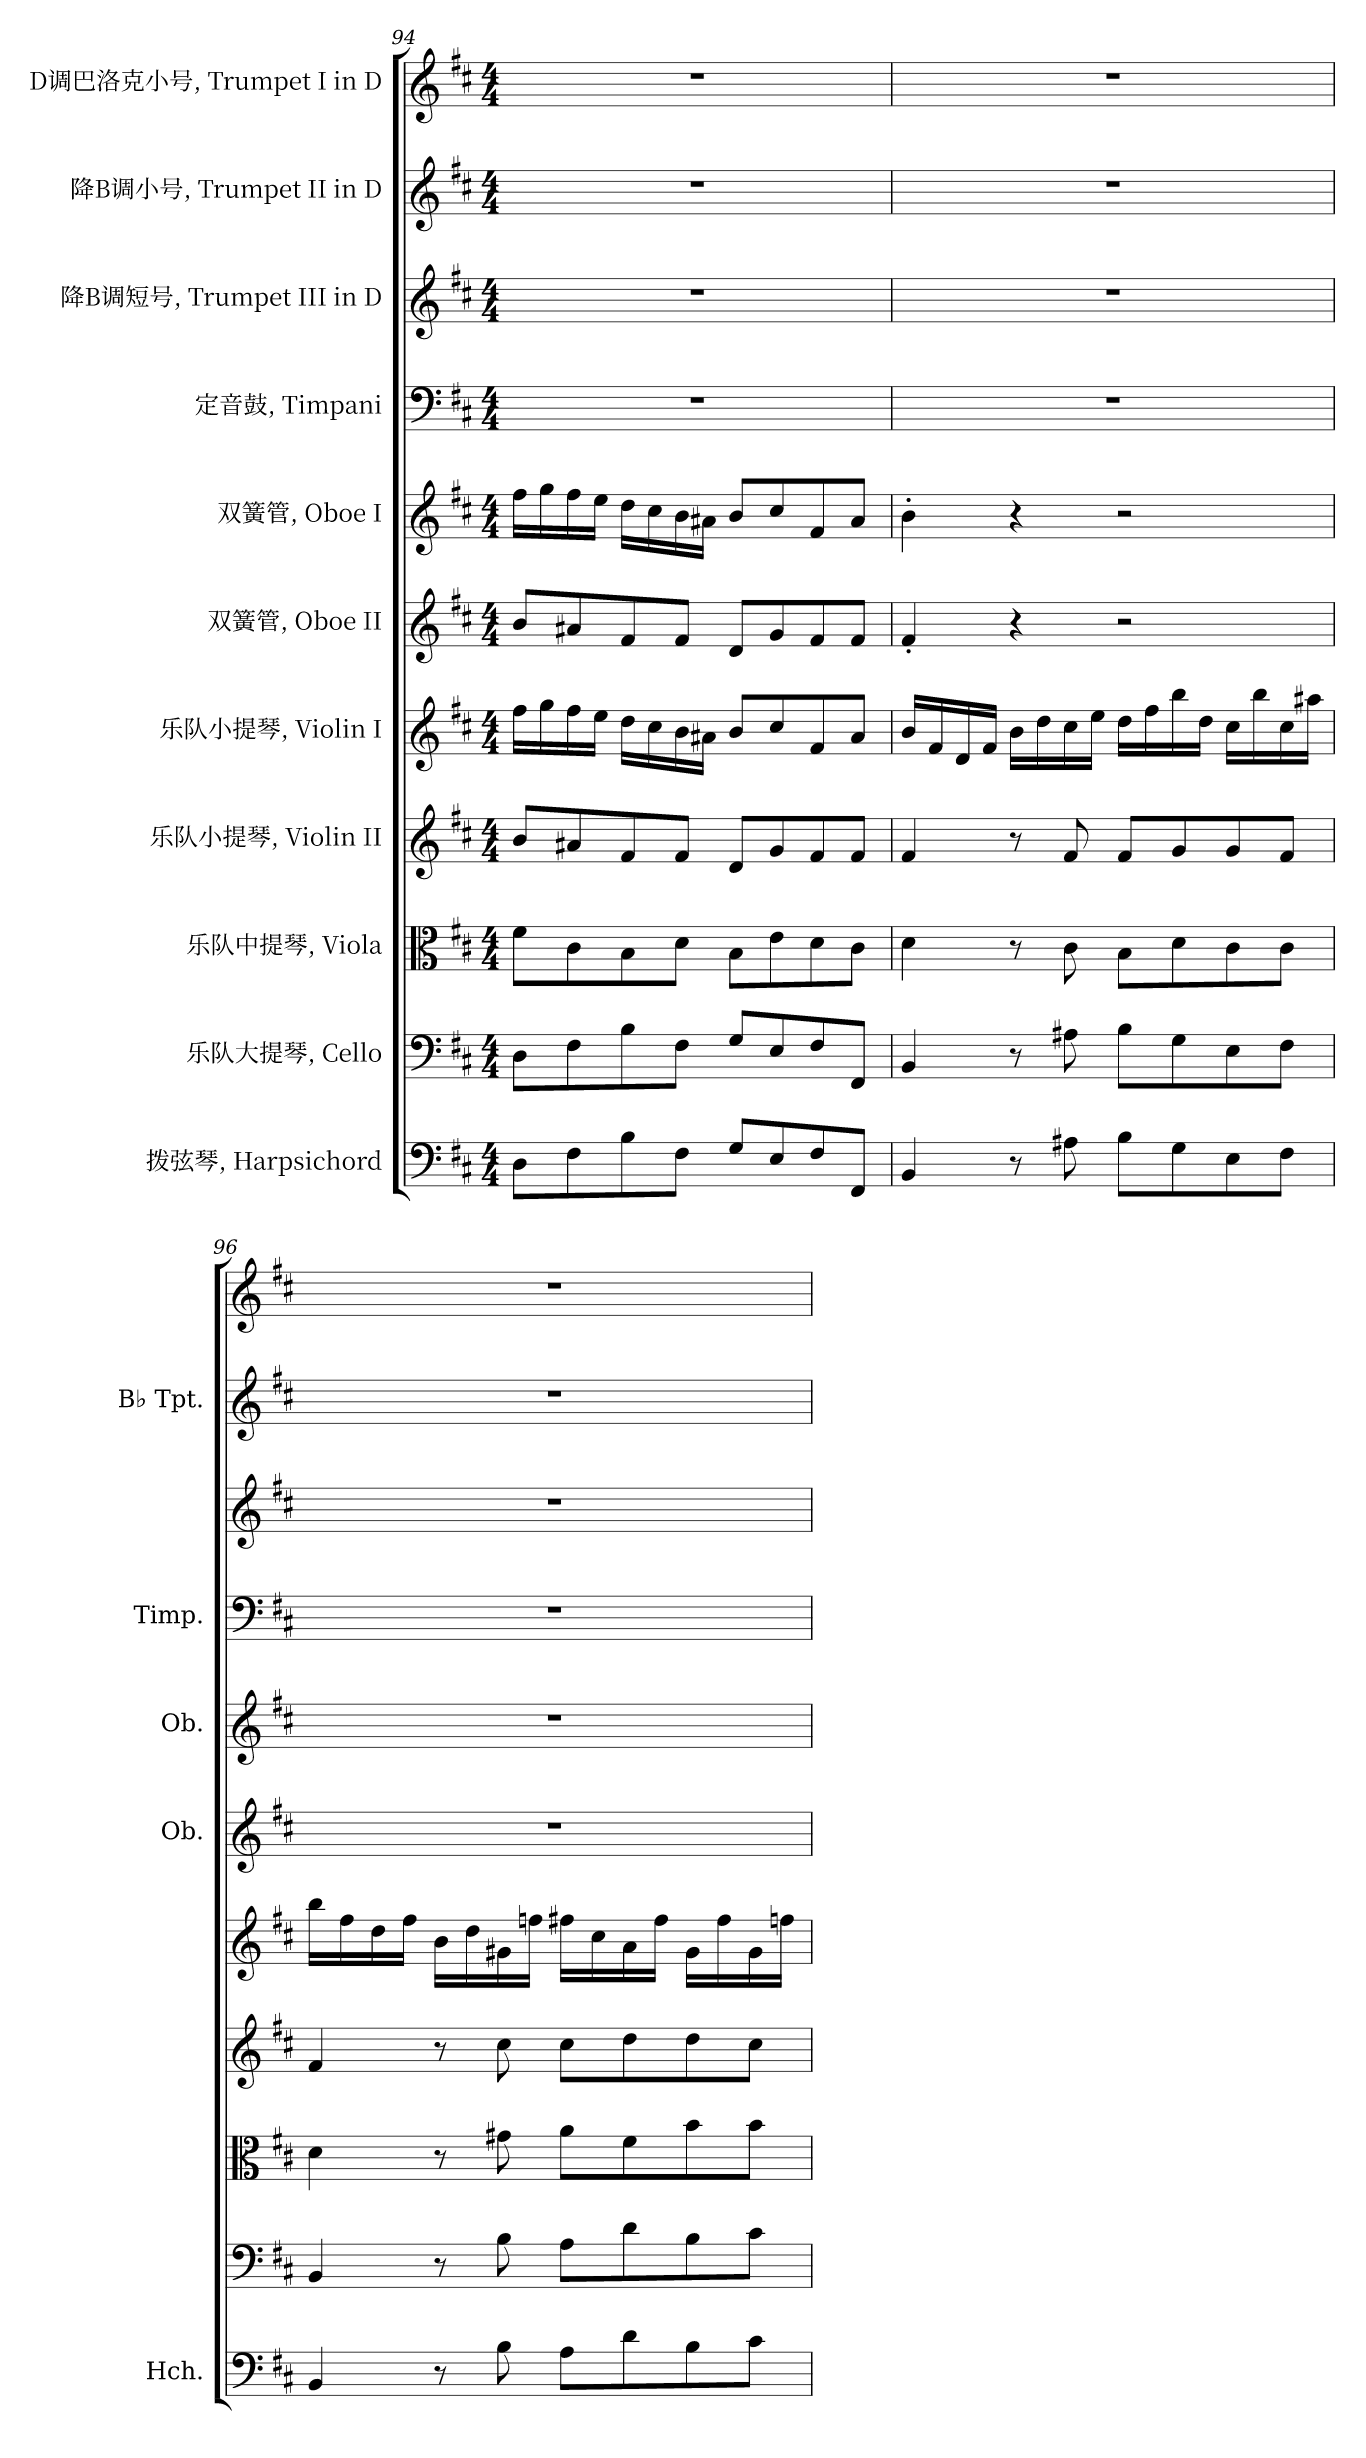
**kern	**kern	**kern	**kern	**kern	**kern	**kern	**kern	**kern	**kern	**kern
*part11	*part10	*part9	*part8	*part7	*part6	*part5	*part4	*part3	*part2	*part1
*staff11	*staff10	*staff9	*staff8	*staff7	*staff6	*staff5	*staff4	*staff3	*staff2	*staff1
*I"拨弦琴, Harpsichord	*I"乐队大提琴, Cello	*I"乐队中提琴, Viola	*I"乐队小提琴, Violin II	*I"乐队小提琴, Violin I	*I"双簧管, Oboe II	*I"双簧管, Oboe I	*I"定音鼓, Timpani	*I"降B调短号, Trumpet III in D	*I"降B调小号, Trumpet II in D	*I"D调巴洛克小号, Trumpet I in D
*I'Hch.	*	*	*	*	*I'Ob.	*I'Ob.	*I'Timp.	*	*I'B♭ Tpt.	*
*clefF4	*clefF4	*clefC3	*clefG2	*clefG2	*clefG2	*clefG2	*clefF4	*clefG2	*clefG2	*clefG2
*	*	*	*	*	*	*	*	*ITrd1c2	*ITrd1c2	*ITrd-1c-2
*k[f#c#]	*k[f#c#]	*k[f#c#]	*k[f#c#]	*k[f#c#]	*k[f#c#]	*k[f#c#]	*k[f#c#]	*k[]	*k[]	*k[f#c#g#d#]
*M4/4	*M4/4	*M4/4	*M4/4	*M4/4	*M4/4	*M4/4	*M4/4	*M4/4	*M4/4	*M4/4
=94	=94	=94	=94	=94	=94	=94	=94	=94	=94	=94
8D\L	8D\L	8f#\L	8b/L	16ff#\LL	8b/L	16ff#\LL	1r	1r	1r	1r
.	.	.	.	16gg\	.	16gg\	.	.	.	.
8F#\	8F#\	8c#\	8a#X/	16ff#\	8a#X/	16ff#\	.	.	.	.
.	.	.	.	16ee\JJ	.	16ee\JJ	.	.	.	.
8B\	8B\	8B\	8f#/	16dd\LL	8f#/	16dd\LL	.	.	.	.
.	.	.	.	16cc#\	.	16cc#\	.	.	.	.
8F#\J	8F#\J	8d\J	8f#/J	16b\	8f#/J	16b\	.	.	.	.
.	.	.	.	16a#X\JJ	.	16a#X\JJ	.	.	.	.
8G/L	8G/L	8B\L	8d/L	8b/L	8d/L	8b/L	.	.	.	.
8E/	8E/	8e\	8g/	8cc#/	8g/	8cc#/	.	.	.	.
8F#/	8F#/	8d\	8f#/	8f#/	8f#/	8f#/	.	.	.	.
8FF#/J	8FF#/J	8c#\J	8f#/J	8a#/J	8f#/J	8a#/J	.	.	.	.
!!LO:PB:g=z
=95	=95	=95	=95	=95	=95	=95	=95	=95	=95	=95
4BB/	4BB/	4d\	4f#/	16b/LL	4f#'/	4b'\	1r	1r	1r	1r
.	.	.	.	16f#/	.	.	.	.	.	.
.	.	.	.	16d/	.	.	.	.	.	.
.	.	.	.	16f#/JJ	.	.	.	.	.	.
8r	8r	8r	8r	16b\LL	4r	4r	.	.	.	.
.	.	.	.	16dd\	.	.	.	.	.	.
8A#X\	8A#X\	8c#\	8f#/	16cc#\	.	.	.	.	.	.
.	.	.	.	16ee\JJ	.	.	.	.	.	.
8B\L	8B\L	8B\L	8f#/L	16dd\LL	2r	2r	.	.	.	.
.	.	.	.	16ff#\	.	.	.	.	.	.
8G\	8G\	8d\	8g/	16bb\	.	.	.	.	.	.
.	.	.	.	16dd\JJ	.	.	.	.	.	.
8E\	8E\	8c#\	8g/	16cc#\LL	.	.	.	.	.	.
.	.	.	.	16bb\	.	.	.	.	.	.
8F#\J	8F#\J	8c#\J	8f#/J	16cc#\	.	.	.	.	.	.
.	.	.	.	16aa#X\JJ	.	.	.	.	.	.
=96	=96	=96	=96	=96	=96	=96	=96	=96	=96	=96
4BB/	4BB/	4d\	4f#/	16bb\LL	1r	1r	1r	1r	1r	1r
.	.	.	.	16ff#\	.	.	.	.	.	.
.	.	.	.	16dd\	.	.	.	.	.	.
.	.	.	.	16ff#\JJ	.	.	.	.	.	.
8r	8r	8r	8r	16b\LL	.	.	.	.	.	.
.	.	.	.	16dd\	.	.	.	.	.	.
8B\	8B\	8g#X\	8cc#\	16g#X\	.	.	.	.	.	.
.	.	.	.	16ffn\JJ	.	.	.	.	.	.
8A\L	8A\L	8a\L	8cc#\L	16ff#X\LL	.	.	.	.	.	.
.	.	.	.	16cc#\	.	.	.	.	.	.
8d\	8d\	8f#\	8dd\	16a\	.	.	.	.	.	.
.	.	.	.	16ff#\JJ	.	.	.	.	.	.
8B\	8B\	8b\	8dd\	16g#\LL	.	.	.	.	.	.
.	.	.	.	16ff#\	.	.	.	.	.	.
8c#\J	8c#\J	8b\J	8cc#\J	16g#\	.	.	.	.	.	.
.	.	.	.	16ffn\JJ	.	.	.	.	.	.
=	=	=	=	=	=	=	=	=	=	=
*-	*-	*-	*-	*-	*-	*-	*-	*-	*-	*-
